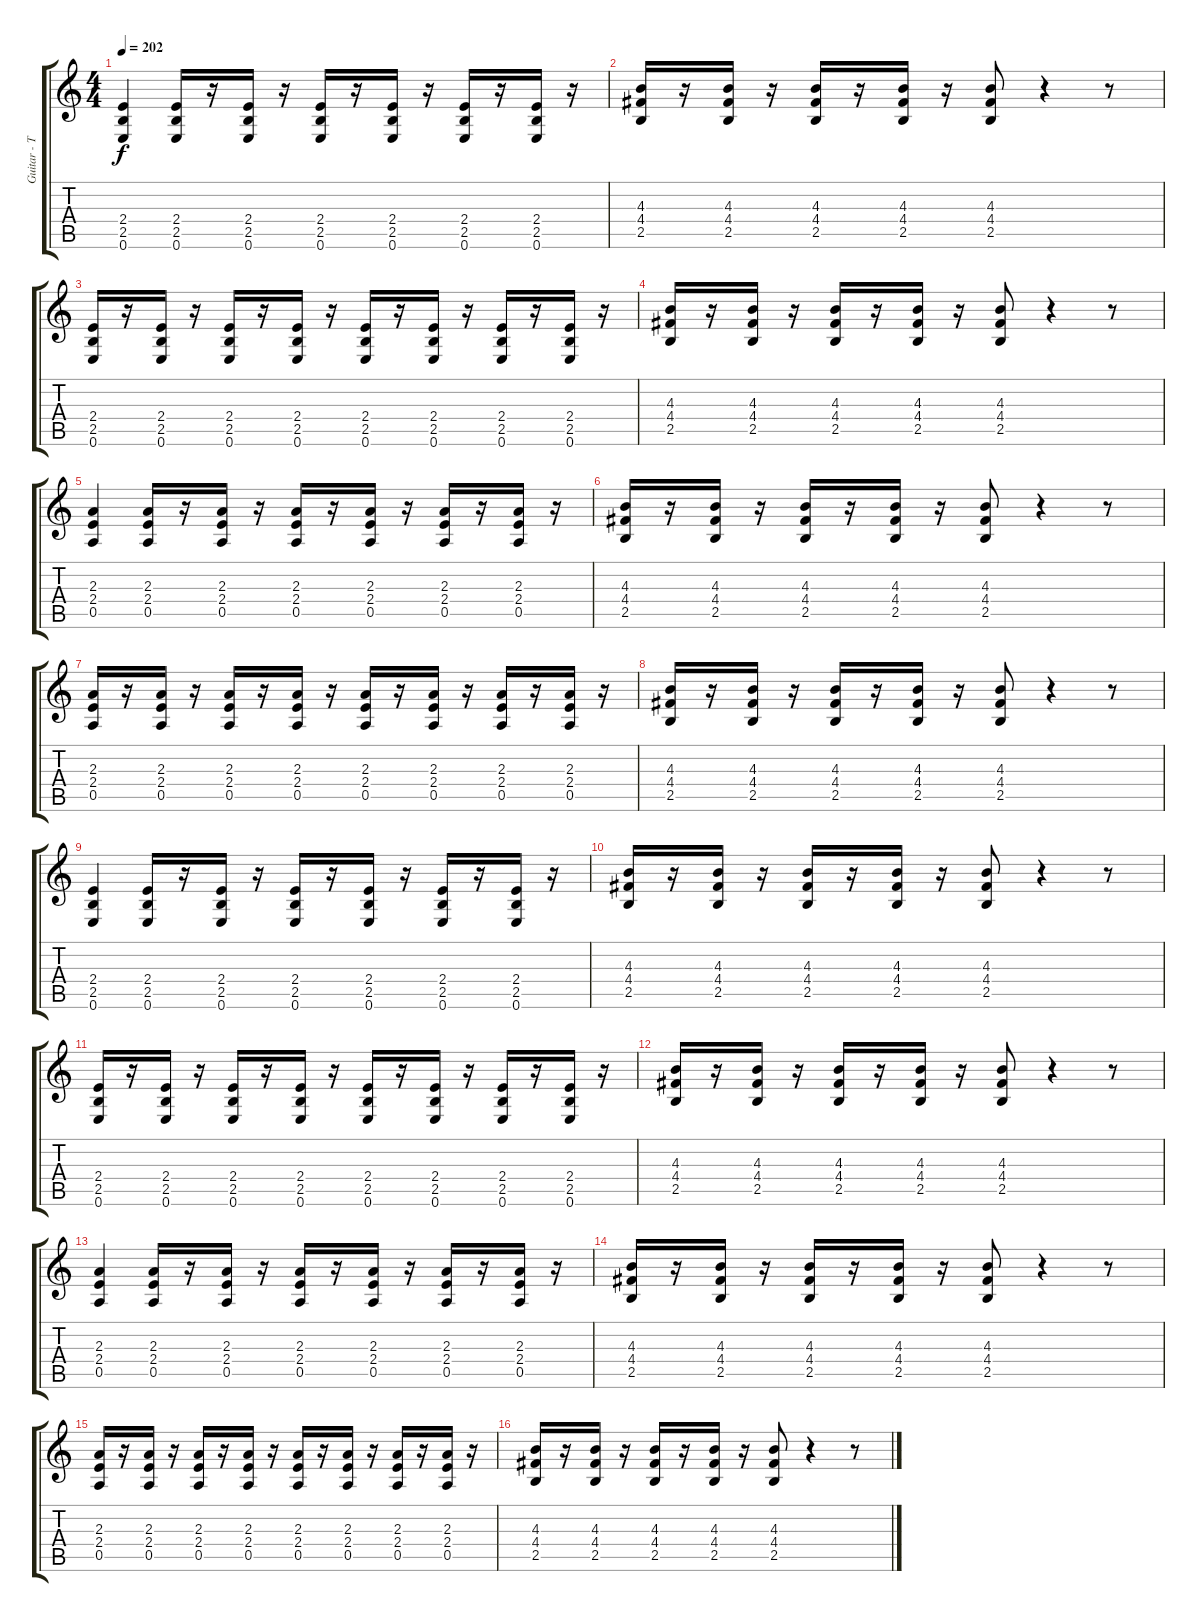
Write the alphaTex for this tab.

\track ("Guitar - Tom Mattew Delonge" "Guitar - T") {instrument overdrivenguitar}
\staff {score tabs}
\tuning (E4 B3 G3 D3 A2 E2) {hide}
\ts (4 4)
\tempo 202
\clef g2
\ks c
(2.4 2.5 0.6).4{dy f} (2.4 2.5 0.6).16 r.16 (2.4 2.5 0.6).16 r.16 (2.4 2.5 0.6).16 r.16 (2.4 2.5 0.6).16 r.16 (2.4 2.5 0.6).16 r.16 (2.4 2.5 0.6).16 r.16 |
(4.3 4.4 2.5).16 r.16 (4.3 4.4 2.5).16 r.16 (4.3 4.4 2.5).16 r.16 (4.3 4.4 2.5).16 r.16 (4.3 4.4 2.5).8 r.4 r.8 |
(2.4 2.5 0.6).16 r.16 (2.4 2.5 0.6).16 r.16 (2.4 2.5 0.6).16 r.16 (2.4 2.5 0.6).16 r.16 (2.4 2.5 0.6).16 r.16 (2.4 2.5 0.6).16 r.16 (2.4 2.5 0.6).16 r.16 (2.4 2.5 0.6).16 r.16 |
(4.3 4.4 2.5).16 r.16 (4.3 4.4 2.5).16 r.16 (4.3 4.4 2.5).16 r.16 (4.3 4.4 2.5).16 r.16 (4.3 4.4 2.5).8 r.4 r.8 |
(2.3 2.4 0.5).4 (2.3 2.4 0.5).16 r.16 (2.3 2.4 0.5).16 r.16 (2.3 2.4 0.5).16 r.16 (2.3 2.4 0.5).16 r.16 (2.3 2.4 0.5).16 r.16 (2.3 2.4 0.5).16 r.16 |
(4.3 4.4 2.5).16 r.16 (4.3 4.4 2.5).16 r.16 (4.3 4.4 2.5).16 r.16 (4.3 4.4 2.5).16 r.16 (4.3 4.4 2.5).8 r.4 r.8 |
(2.3 2.4 0.5).16 r.16 (2.3 2.4 0.5).16 r.16 (2.3 2.4 0.5).16 r.16 (2.3 2.4 0.5).16 r.16 (2.3 2.4 0.5).16 r.16 (2.3 2.4 0.5).16 r.16 (2.3 2.4 0.5).16 r.16 (2.3 2.4 0.5).16 r.16 |
(4.3 4.4 2.5).16 r.16 (4.3 4.4 2.5).16 r.16 (4.3 4.4 2.5).16 r.16 (4.3 4.4 2.5).16 r.16 (4.3 4.4 2.5).8 r.4 r.8 |
(2.4 2.5 0.6).4 (2.4 2.5 0.6).16 r.16 (2.4 2.5 0.6).16 r.16 (2.4 2.5 0.6).16 r.16 (2.4 2.5 0.6).16 r.16 (2.4 2.5 0.6).16 r.16 (2.4 2.5 0.6).16 r.16 |
(4.3 4.4 2.5).16 r.16 (4.3 4.4 2.5).16 r.16 (4.3 4.4 2.5).16 r.16 (4.3 4.4 2.5).16 r.16 (4.3 4.4 2.5).8 r.4 r.8 |
(2.4 2.5 0.6).16 r.16 (2.4 2.5 0.6).16 r.16 (2.4 2.5 0.6).16 r.16 (2.4 2.5 0.6).16 r.16 (2.4 2.5 0.6).16 r.16 (2.4 2.5 0.6).16 r.16 (2.4 2.5 0.6).16 r.16 (2.4 2.5 0.6).16 r.16 |
(4.3 4.4 2.5).16 r.16 (4.3 4.4 2.5).16 r.16 (4.3 4.4 2.5).16 r.16 (4.3 4.4 2.5).16 r.16 (4.3 4.4 2.5).8 r.4 r.8 |
(2.3 2.4 0.5).4 (2.3 2.4 0.5).16 r.16 (2.3 2.4 0.5).16 r.16 (2.3 2.4 0.5).16 r.16 (2.3 2.4 0.5).16 r.16 (2.3 2.4 0.5).16 r.16 (2.3 2.4 0.5).16 r.16 |
(4.3 4.4 2.5).16 r.16 (4.3 4.4 2.5).16 r.16 (4.3 4.4 2.5).16 r.16 (4.3 4.4 2.5).16 r.16 (4.3 4.4 2.5).8 r.4 r.8 |
(2.3 2.4 0.5).16 r.16 (2.3 2.4 0.5).16 r.16 (2.3 2.4 0.5).16 r.16 (2.3 2.4 0.5).16 r.16 (2.3 2.4 0.5).16 r.16 (2.3 2.4 0.5).16 r.16 (2.3 2.4 0.5).16 r.16 (2.3 2.4 0.5).16 r.16 |
(4.3 4.4 2.5).16 r.16 (4.3 4.4 2.5).16 r.16 (4.3 4.4 2.5).16 r.16 (4.3 4.4 2.5).16 r.16 (4.3 4.4 2.5).8 r.4 r.8
